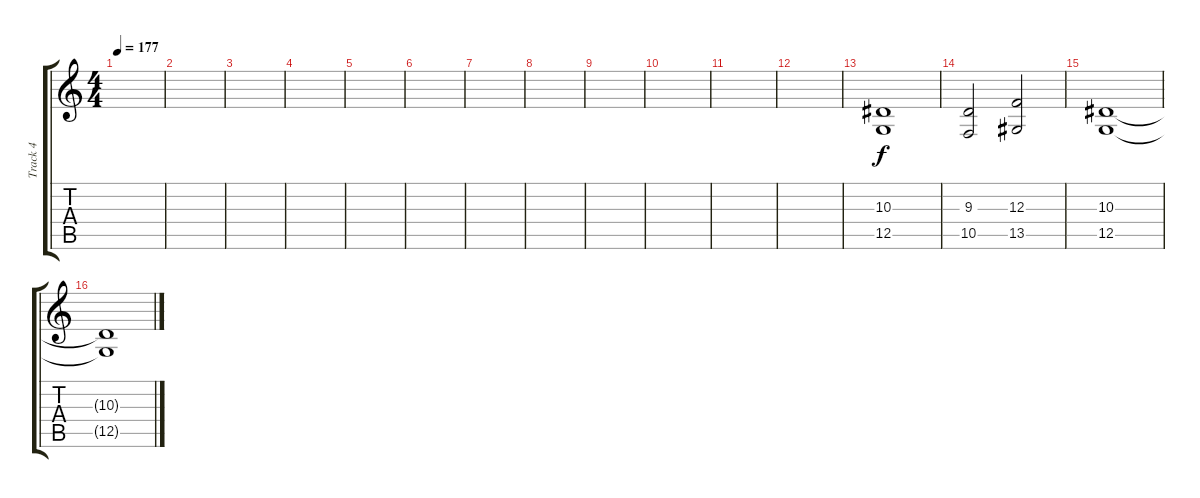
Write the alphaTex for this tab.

\track ("Track 4" "Track 4") {instrument pad2warm}
\staff {score tabs}
\tuning (D4 A3 F3 C3 G2 C2) {hide}
\ts (4 4)
\tempo 177
\clef g2
\ks c
|
|
|
|
|
|
|
|
|
|
|
|
(10.3 12.5).1 |
(9.3 10.5).2 (12.3 13.5).2 |
(10.3 12.5).1 |
(10.3{t} 12.5{t}).1
